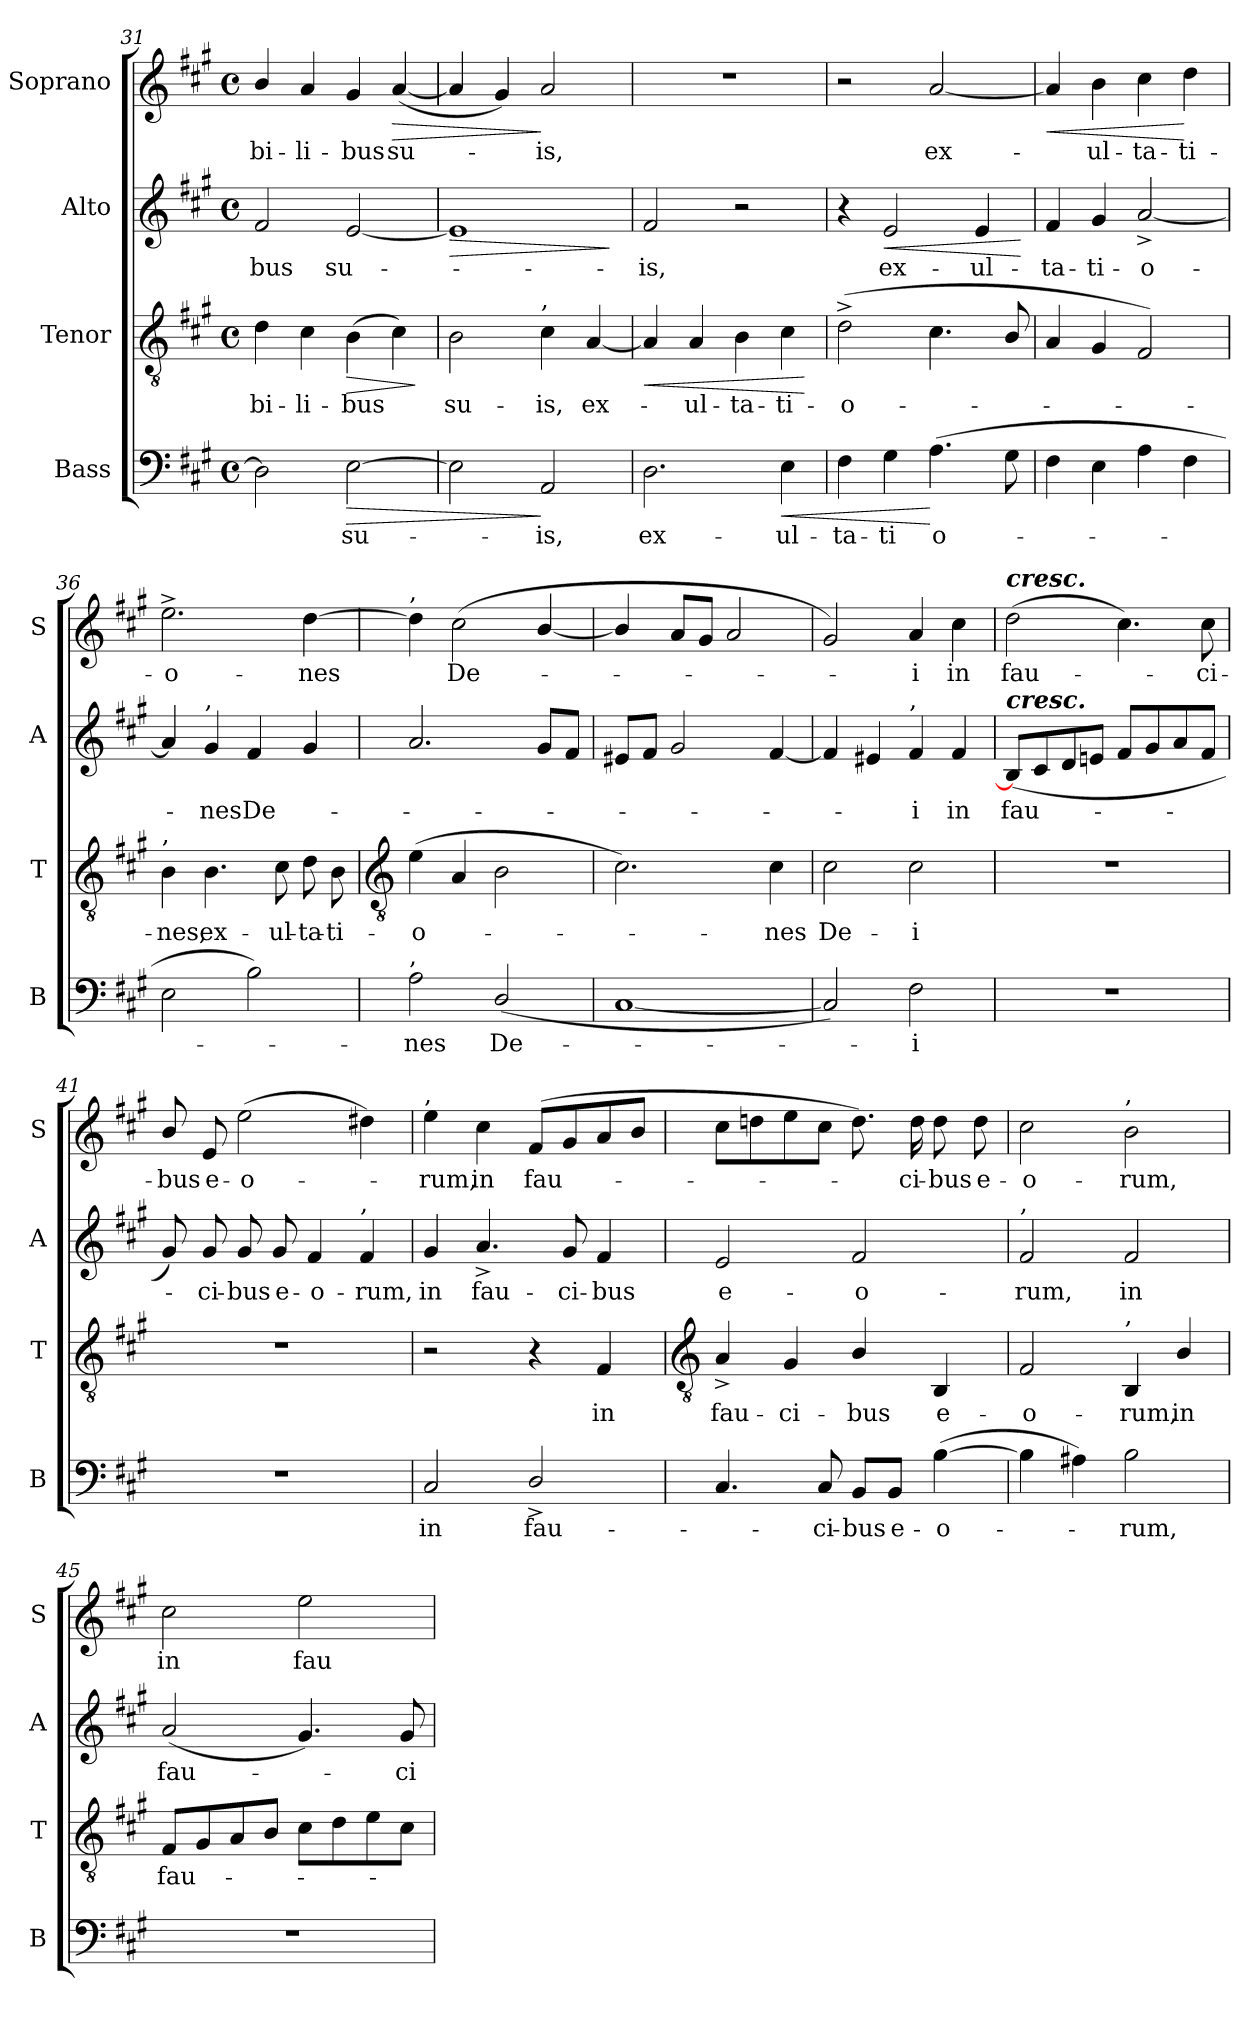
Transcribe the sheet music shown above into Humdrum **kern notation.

**kern	**text	**dynam	**kern	**text	**dynam	**kern	**text	**dynam	**kern	**text	**dynam
*part4	*part4	*part4	*part3	*part3	*part3	*part2	*part2	*part2	*part1	*part1	*part1
*staff4	*staff4	*staff4	*staff3	*staff3	*staff3	*staff2	*staff2	*staff2	*staff1	*staff1	*staff1
*I"Bass	*	*	*I"Tenor	*	*	*I"Alto	*	*	*I"Soprano	*	*
*I'B	*	*	*I'T	*	*	*I'A	*	*	*I'S	*	*
*clefF4	*	*	*clefGv2	*	*	*clefG2	*	*	*clefG2	*	*
*k[f#c#g#]	*	*	*k[f#c#g#]	*	*	*k[f#c#g#]	*	*	*k[f#c#g#]	*	*
*A:	*	*	*A:	*	*	*A:	*	*	*A:	*	*
*M4/4	*	*	*M4/4	*	*	*M4/4	*	*	*M4/4	*	*
*met(c)	*	*	*met(c)	*	*	*met(c)	*	*	*met(c)	*	*
=31	=31	=31	=31	=31	=31	=31	=31	=31	=31	=31	=31
!	!	!	!	!LO:LY:b	!	!	!LO:LY:b	!	!	!LO:LY:b	!
2D]	.	.	4d	-bi-	.	2f#	-bus	.	4b/	-bi-	.
!	!	!	!	!LO:LY:b	!	!	!	!	!	!LO:LY:b	!
.	.	.	4c#	-li-	.	.	.	.	4a	-li-	.
!	!LO:LY:b	!LO:HP:b	!	!LO:LY:b	!LO:HP:b	!	!LO:LY:b	!	!	!LO:LY:b	!
[2E	su-	>	(>4B	-bus	>	[2e	su-	.	4g#	-bus	.
!	!	!	!	!	!	!	!	!	!	!LO:LY:b	!LO:HP:b
.	.	.	4c#)	.	.	.	.	.	(<[4a	su-	>
.	.	.	.	.	]	.	.	.	.	.	.
=32	=32	=32	=32	=32	=32	=32	=32	=32	=32	=32	=32
!	!	!	!	!LO:LY:b	!	!	!	!LO:HP:b	!	!	!
2E]	.	.	2B	su-	.	1e]	.	>	4a]	.	.
.	.	.	.	.	.	.	.	.	4g#)	.	.
!	!	!	!LO:TX:a:t=,	!	!	!	!	!	!	!	!
!	!LO:LY:b	!	!	!LO:LY:b	!	!	!	!	!	!LO:LY:b	!
2AA	is,	]	4c#	-is,	.	.	.	.	2a	is,	]
!	!	!	!	!LO:LY:b	!	!	!	!	!	!	!
.	.	.	[4A	ex-	.	.	.	.	.	.	.
.	.	.	.	.	.	.	.	]	.	.	.
=33	=33	=33	=33	=33	=33	=33	=33	=33	=33	=33	=33
!	!LO:LY:b	!	!	!	!LO:HP:b	!	!LO:LY:b	!	!	!	!
2.D	ex-	.	4A]	.	<	2f#	is,	.	1r	.	.
!	!	!	!	!LO:LY:b	!	!	!	!	!	!	!
.	.	.	4A	ul-	.	.	.	.	.	.	.
!	!	!	!	!LO:LY:b	!	!	!	!	!	!	!
.	.	.	4B	-ta-	.	2r	.	.	.	.	.
!	!LO:LY:b	!LO:HP:b	!	!LO:LY:b	!	!	!	!	!	!	!
4E	-ul-	<	4c#	-ti-	.	.	.	.	.	.	.
.	.	.	.	.	[	.	.	.	.	.	.
=34	=34	=34	=34	=34	=34	=34	=34	=34	=34	=34	=34
!	!LO:LY:b	!	!	!LO:LY:b	!	!	!	!	!	!	!
4F#	-ta-	.	(<2d^	-o-	.	4r	.	.	2r	.	.
!	!LO:LY:b	!	!	!	!	!	!LO:LY:b	!LO:HP:b	!	!	!
4G#	-ti	.	.	.	.	2e	ex-	<	.	.	.
!	!LO:LY:b	!	!	!	!	!	!	!	!	!LO:LY:b	!
(>4.A	o-	[	4.c#	.	.	.	.	.	[2a	ex-	.
!	!	!	!	!	!	!	!LO:LY:b	!	!	!	!
.	.	.	.	.	.	4e	-ul-	.	.	.	.
8G#	.	.	8B/	.	.	.	.	.	.	.	.
.	.	.	.	.	.	.	.	[	.	.	.
=35	=35	=35	=35	=35	=35	=35	=35	=35	=35	=35	=35
!	!	!	!	!	!	!	!LO:LY:b	!	!	!	!LO:HP:b
4F#	.	.	4A	.	.	4f#	-ta-	.	4a]	.	<
!	!	!	!	!	!	!	!LO:LY:b	!	!	!LO:LY:b	!
4E	.	.	4G#	.	.	4g#	-ti-	.	4b	ul-	.
!	!	!	!	!	!	!	!LO:LY:b	!	!	!LO:LY:b	!
4A	.	.	2F#)	.	.	[2a^	-o-	.	4cc#	-ta-	.
!	!	!	!	!	!	!	!	!	!	!LO:LY:b	!
4F#	.	.	.	.	.	.	.	.	4dd	-ti-	[
=36	=36	=36	=36	=36	=36	=36	=36	=36	=36	=36	=36
!	!	!	!LO:TX:a:t=,	!	!	!	!	!	!	!	!
!	!	!	!	!LO:LY:b	!	!	!	!	!	!LO:LY:b	!
2E	.	.	4B	nes,	.	4a]	.	.	2.ee^	-o-	.
!	!	!	!	!	!	!LO:TX:a:t=,	!	!	!	!	!
!	!	!	!	!LO:LY:b	!	!	!LO:LY:b	!	!	!	!
.	.	.	4.B	ex-	.	4g#	nes	.	.	.	.
!	!	!	!	!	!	!	!LO:LY:b	!	!	!	!
2B)	.	.	.	.	.	4f#	De-	.	.	.	.
!	!	!	!	!LO:LY:b	!	!	!	!	!	!	!
.	.	.	8c#	-ul-	.	.	.	.	.	.	.
!	!	!	!	!LO:LY:b	!	!	!	!	!	!LO:LY:b	!
.	.	.	8d	-ta-	.	4g#	.	.	[4dd	-nes	.
!	!	!	!	!LO:LY:b	!	!	!	!	!	!	!
.	.	.	8B	-ti-	.	.	.	.	.	.	.
!!LO:LB:g=z
=37	=37	=37	=37	=37	=37	=37	=37	=37	=37	=37	=37
*	*	*	*clefGv2	*	*	*	*	*	*	*	*
!	!	!	!	!	!	!	!	!	!LO:TX:a:t=,	!	!
!LO:TX:a:t=,	!	!	!	!	!	!	!	!	!	!	!
!	!LO:LY:b	!	!	!LO:LY:b	!	!	!	!	!	!	!
2A	nes	.	(>4e	-o-	.	2.a	.	.	4dd]	.	.
!	!	!	!	!	!	!	!	!	!	!LO:LY:b	!
.	.	.	4A	.	.	.	.	.	(<2cc#	De-	.
!	!LO:LY:b	!	!	!	!	!	!	!	!	!	!
(<2D/	De-	.	2B	.	.	.	.	.	.	.	.
.	.	.	.	.	.	8g#L	.	.	[4b/	.	.
.	.	.	.	.	.	8f#J	.	.	.	.	.
=38	=38	=38	=38	=38	=38	=38	=38	=38	=38	=38	=38
[1C#	.	.	2.c#)	.	.	8e#XL	.	.	4b/]	.	.
.	.	.	.	.	.	8f#J	.	.	.	.	.
.	.	.	.	.	.	2g#	.	.	8aL	.	.
.	.	.	.	.	.	.	.	.	8g#J	.	.
.	.	.	.	.	.	.	.	.	2a	.	.
!	!	!	!	!LO:LY:b	!	!	!	!	!	!	!
.	.	.	4c#	nes	.	[4f#	.	.	.	.	.
=39	=39	=39	=39	=39	=39	=39	=39	=39	=39	=39	=39
!	!	!	!	!LO:LY:b	!	!	!	!	!	!	!
2C#])	.	.	2c#	De-	.	4f#]	.	.	2g#)	.	.
.	.	.	.	.	.	4e#X	.	.	.	.	.
!	!	!	!	!	!	!LO:TX:a:t=,	!	!	!	!	!
!	!LO:LY:b	!	!	!LO:LY:b	!	!	!LO:LY:b	!	!	!LO:LY:b	!
2F#	i	.	2c#	-i	.	4f#	i	.	4a	i	.
!	!	!	!	!	!	!	!LO:LY:b	!	!	!LO:LY:b	!
.	.	.	.	.	.	4f#	in	.	4cc#	in	.
=40	=40	=40	=40	=40	=40	=40	=40	=40	=40	=40	=40
!	!	!	!	!	!	!	!	!	!LO:TX:a:Bi:t=cresc.	!	!
!	!	!	!	!	!	!LO:TX:a:Bi:t=cresc.	!	!	!	!	!
!	!	!	!	!	!	!	!LO:LY:b	!	!	!LO:LY:b	!
1r	.	.	1r	.	.	(<8BL]	fau-	.	(>2dd	fau-	.
.	.	.	.	.	.	8c#	.	.	.	.	.
.	.	.	.	.	.	8d	.	.	.	.	.
.	.	.	.	.	.	8enJ	.	.	.	.	.
.	.	.	.	.	.	8f#L	.	.	4.cc#)	.	.
.	.	.	.	.	.	8g#	.	.	.	.	.
.	.	.	.	.	.	8a	.	.	.	.	.
!	!	!	!	!	!	!	!	!	!	!LO:LY:b	!
.	.	.	.	.	.	8f#J	.	.	8cc#	ci-	.
=41	=41	=41	=41	=41	=41	=41	=41	=41	=41	=41	=41
!	!	!	!	!	!	!	!	!	!	!LO:LY:b	!
1r	.	.	1r	.	.	8g#)	.	.	8b/	-bus	.
!	!	!	!	!	!	!	!LO:LY:b	!	!	!LO:LY:b	!
.	.	.	.	.	.	8g#	ci-	.	8e	e-	.
!	!	!	!	!	!	!	!LO:LY:b	!	!	!LO:LY:b	!
.	.	.	.	.	.	8g#	-bus	.	(>2ee	-o-	.
!	!	!	!	!	!	!	!LO:LY:b	!	!	!	!
.	.	.	.	.	.	8g#	e-	.	.	.	.
!	!	!	!	!	!	!	!LO:LY:b	!	!	!	!
.	.	.	.	.	.	4f#	-o-	.	.	.	.
!	!	!	!	!	!	!LO:TX:a:t=,	!	!	!	!	!
!	!	!	!	!	!	!	!LO:LY:b	!	!	!	!
.	.	.	.	.	.	4f#	-rum,	.	4dd#X)	.	.
=42	=42	=42	=42	=42	=42	=42	=42	=42	=42	=42	=42
!	!	!	!	!	!	!	!	!	!LO:TX:a:t=,	!	!
!	!LO:LY:b	!	!	!	!	!	!LO:LY:b	!	!	!LO:LY:b	!
2C#	in	.	2r	.	.	4g#	in	.	4ee	rum,	.
!	!	!	!	!	!	!	!LO:LY:b	!	!	!LO:LY:b	!
.	.	.	.	.	.	4.a^	fau-	.	4cc#	in	.
!	!LO:LY:b	!	!	!	!	!	!	!	!	!LO:LY:b	!
2D^/	fau-	.	4r	.	.	.	.	.	(>8f#L	fau-	.
!	!	!	!	!	!	!	!LO:LY:b	!	!	!	!
.	.	.	.	.	.	8g#	-ci-	.	8g#	.	.
!	!	!	!	!LO:LY:b	!	!	!LO:LY:b	!	!	!	!
.	.	.	4F#	in	.	4f#	-bus	.	8a	.	.
.	.	.	.	.	.	.	.	.	8bJ	.	.
!!LO:LB:g=z
=43	=43	=43	=43	=43	=43	=43	=43	=43	=43	=43	=43
*	*	*	*clefGv2	*	*	*	*	*	*	*	*
!	!	!	!	!LO:LY:b	!	!	!LO:LY:b	!	!	!	!
4.C#	.	.	4A^	fau-	.	2e	e-	.	8cc#L	.	.
.	.	.	.	.	.	.	.	.	8ddn	.	.
!	!	!	!	!LO:LY:b	!	!	!	!	!	!	!
.	.	.	4G#	-ci-	.	.	.	.	8ee	.	.
!	!LO:LY:b	!	!	!	!	!	!	!	!	!	!
8C#	ci-	.	.	.	.	.	.	.	8cc#J	.	.
!	!LO:LY:b	!	!	!LO:LY:b	!	!	!LO:LY:b	!	!	!	!
8BB/L	-bus	.	4B/	-bus	.	2f#	-o-	.	8.dd)	.	.
!	!LO:LY:b	!	!	!	!	!	!	!	!	!	!
8BB/J	e-	.	.	.	.	.	.	.	.	.	.
!	!	!	!	!	!	!	!	!	!	!LO:LY:b	!
.	.	.	.	.	.	.	.	.	16dd	ci-	.
!	!LO:LY:b	!	!	!LO:LY:b	!	!	!	!	!	!LO:LY:b	!
(>[4B	-o -	.	4BB	e-	.	.	.	.	8dd	-bus	.
!	!	!	!	!	!	!	!	!	!	!LO:LY:b	!
.	.	.	.	.	.	.	.	.	8dd	e-	.
=44	=44	=44	=44	=44	=44	=44	=44	=44	=44	=44	=44
!	!	!	!	!	!	!LO:TX:a:t=,	!	!	!	!	!
!	!	!	!	!LO:LY:b	!	!	!LO:LY:b	!	!	!LO:LY:b	!
4B]	.	.	2F#	-o-	.	2f#	-rum,	.	2cc#	-o-	.
4A#X)	.	.	.	.	.	.	.	.	.	.	.
!	!	!	!	!	!	!	!	!	!LO:TX:a:t=,	!	!
!	!	!	!LO:TX:a:t=,	!	!	!	!	!	!	!	!
!	!LO:LY:b	!	!	!LO:LY:b	!	!	!LO:LY:b	!	!	!LO:LY:b	!
2B	rum,	.	4BB	-rum,	.	2f#	in	.	2b	-rum,	.
!	!	!	!	!LO:LY:b	!	!	!	!	!	!	!
.	.	.	4B/	in	.	.	.	.	.	.	.
=45	=45	=45	=45	=45	=45	=45	=45	=45	=45	=45	=45
!	!	!	!	!LO:LY:b	!	!	!LO:LY:b	!	!	!LO:LY:b	!
1r	.	.	8F#L	fau-	.	(<2a	fau-	.	2cc#	in	.
.	.	.	8G#	.	.	.	.	.	.	.	.
.	.	.	8A	.	.	.	.	.	.	.	.
.	.	.	8BJ	.	.	.	.	.	.	.	.
!	!	!	!	!	!	!	!	!	!	!LO:LY:b	!
.	.	.	8c#L	.	.	4.g#)	.	.	2ee	fau-	.
.	.	.	8d	.	.	.	.	.	.	.	.
.	.	.	8e	.	.	.	.	.	.	.	.
!	!	!	!	!	!	!	!LO:LY:b	!	!	!	!
.	.	.	8c#J	.	.	8g#	ci-	.	.	.	.
=	=	=	=	=	=	=	=	=	=	=	=
*-	*-	*-	*-	*-	*-	*-	*-	*-	*-	*-	*-
